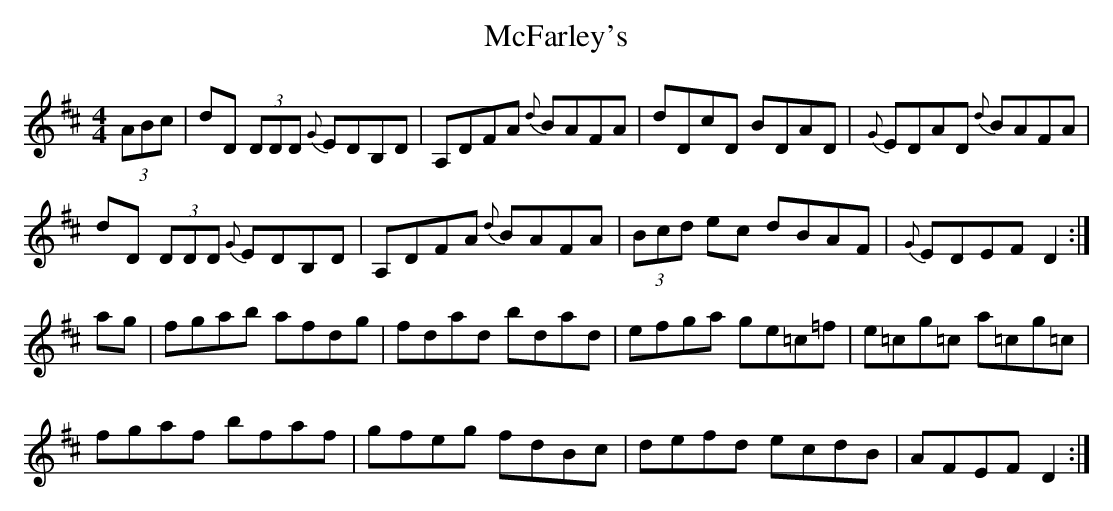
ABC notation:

X:1
T:McFarley's
M:4/4
L:1/8
K:D
(3ABc | dD (3DDD {G}EDB,D | A,DFA {d}BAFA | dDcD BDAD | {G}EDAD {d}BAFA |
dD (3DDD {G}EDB,D | A,DFA {d}BAFA | (3Bcd ec dBAF | {G}EDEF D2 :|
ag | fgab afdg | fdad bdad | efga ge=c=f | e=cg=c a=cg=c |
fgaf bfaf | gfeg fdBc | defd ecdB | AFEF D2 :|
